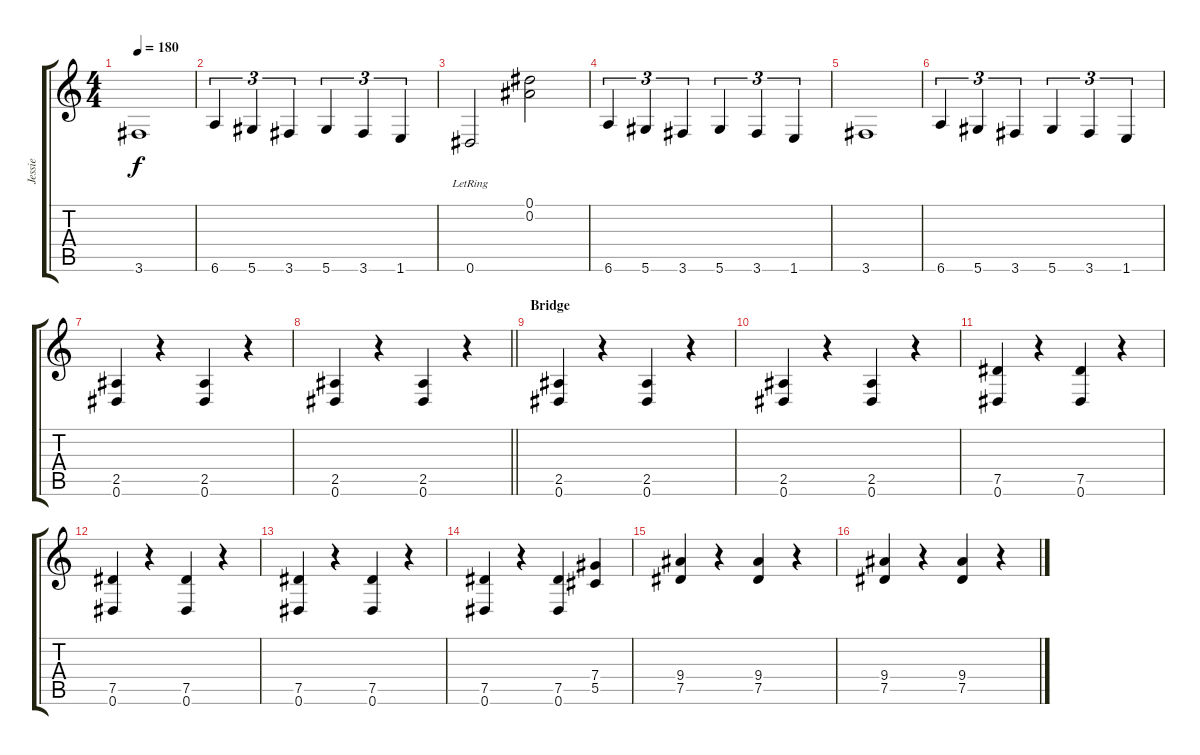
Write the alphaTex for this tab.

\track ("Jessie" "Jessie") {instrument distortionguitar}
\staff {score tabs}
\tuning (Eb4 Bb3 Gb3 Db3 Ab2 Eb2) {hide}
\ts (4 4)
\tempo 180
\clef g2
\ks c
3.6.1{dy f} |
6.6.4{tu (3 2)} 5.6.4{tu (3 2)} 3.6.4{tu (3 2)} 5.6.4{tu (3 2)} 3.6.4{tu (3 2)} 1.6.4{tu (3 2)} |
0.6{lr}.2 (0.1 0.2).2 |
6.6.4{tu (3 2)} 5.6.4{tu (3 2)} 3.6.4{tu (3 2)} 5.6.4{tu (3 2)} 3.6.4{tu (3 2)} 1.6.4{tu (3 2)} |
3.6.1 |
6.6.4{tu (3 2)} 5.6.4{tu (3 2)} 3.6.4{tu (3 2)} 5.6.4{tu (3 2)} 3.6.4{tu (3 2)} 1.6.4{tu (3 2)} |
(2.5 0.6).4 r.4 (2.5 0.6).4 r.4 |
\barLineRight lightlight
(2.5 0.6).4 r.4 (2.5 0.6).4 r.4 |
\section ("" "Bridge")
(2.5 0.6).4 r.4 (2.5 0.6).4 r.4 |
(2.5 0.6).4 r.4 (2.5 0.6).4 r.4 |
(7.5 0.6).4 r.4 (7.5 0.6).4 r.4 |
(7.5 0.6).4 r.4 (7.5 0.6).4 r.4 |
(7.5 0.6).4 r.4 (7.5 0.6).4 r.4 |
(7.5 0.6).4 r.4 (7.5 0.6).4 (7.4 5.5).4 |
(9.4 7.5).4 r.4 (9.4 7.5).4 r.4 |
(9.4 7.5).4 r.4 (9.4 7.5).4 r.4
